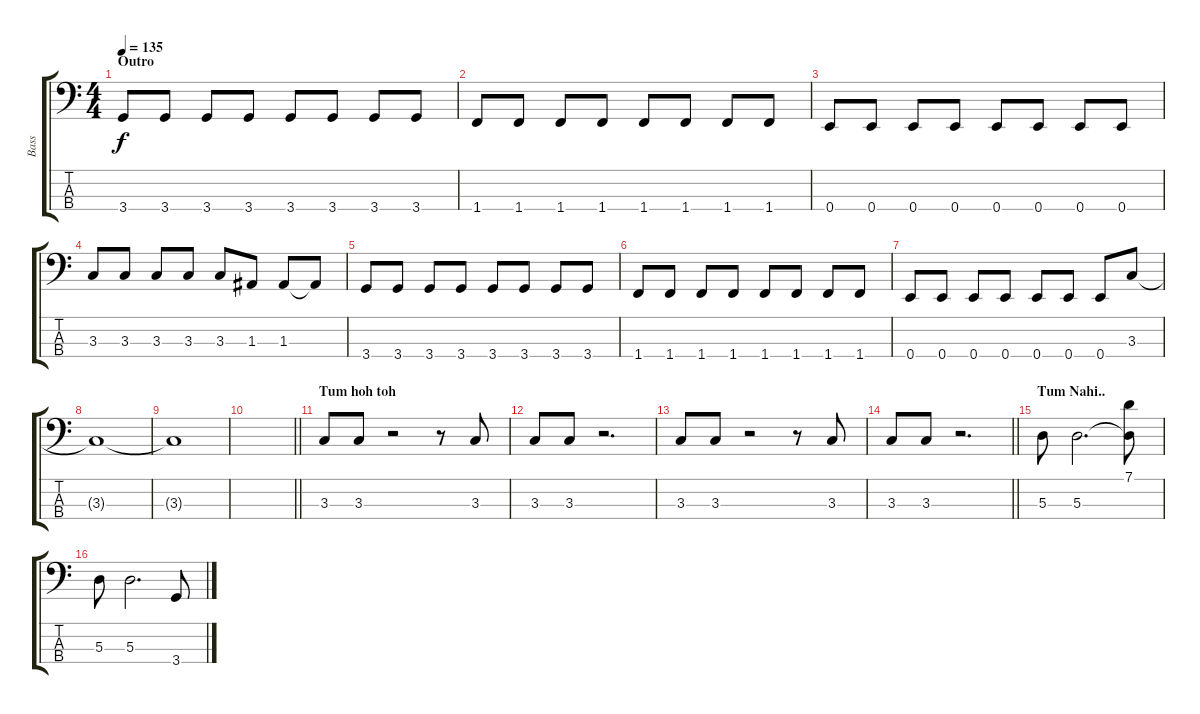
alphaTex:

\track ("Bass" "Bass") {instrument electricbassfinger}
\staff {score tabs}
\tuning (G2 D2 A1 E1) {hide}
\ts (4 4)
\section ("" "Outro")
\tempo 135
\clef f4
\ks c
3.4.8{dy f} 3.4.8 3.4.8 3.4.8 3.4.8 3.4.8 3.4.8 3.4.8 |
1.4.8 1.4.8 1.4.8 1.4.8 1.4.8 1.4.8 1.4.8 1.4.8 |
0.4.8 0.4.8 0.4.8 0.4.8 0.4.8 0.4.8 0.4.8 0.4.8 |
3.3.8 3.3.8 3.3.8 3.3.8 3.3.8 1.3.8 1.3.8 1.3{t}.8 |
3.4.8 3.4.8 3.4.8 3.4.8 3.4.8 3.4.8 3.4.8 3.4.8 |
1.4.8 1.4.8 1.4.8 1.4.8 1.4.8 1.4.8 1.4.8 1.4.8 |
0.4.8 0.4.8 0.4.8 0.4.8 0.4.8 0.4.8 0.4.8 3.3.8 |
3.3{t}.1 |
3.3{t}.1 |
\barLineRight lightlight
|
\section ("" "Tum hoh toh")
3.3.8 3.3.8 r.2 r.8 3.3.8 |
3.3.8 3.3.8 r.2{d} |
3.3.8 3.3.8 r.2 r.8 3.3.8 |
\barLineRight lightlight
3.3.8 3.3.8 r.2{d} |
\section ("" "Tum Nahi..")
5.3.8 5.3.2{d} (7.1 5.3{t}).8 |
5.3.8 5.3.2{d} 3.4.8
